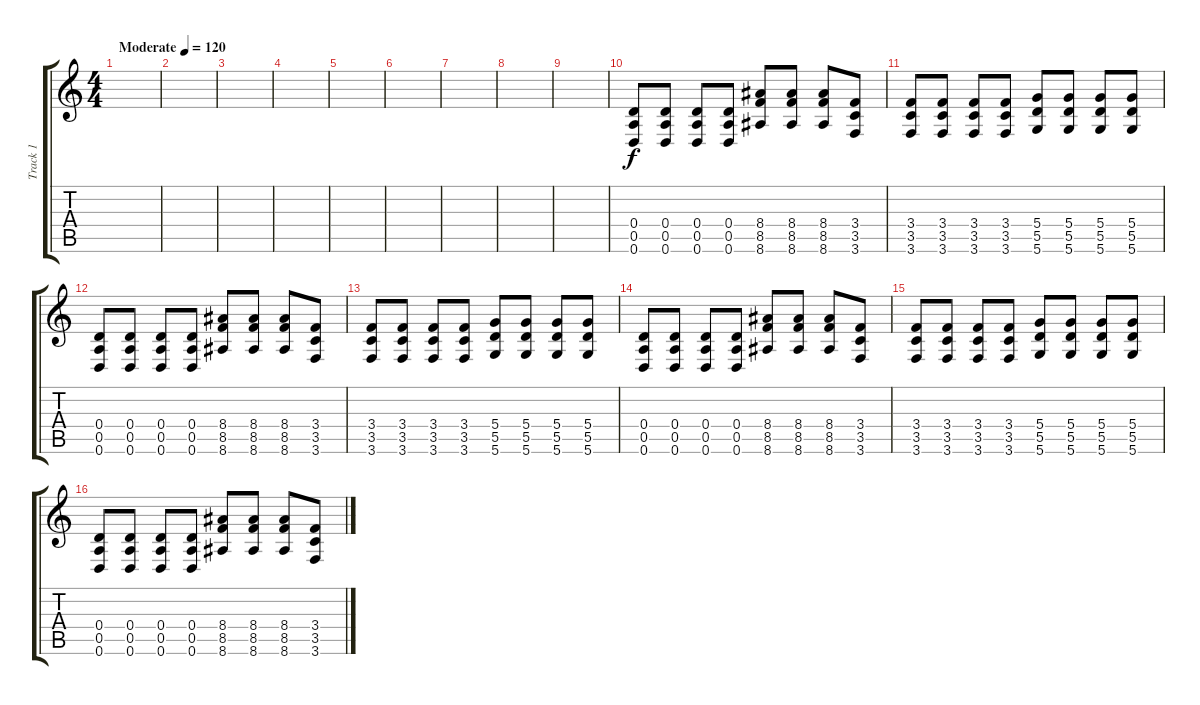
\track ("Track 1" "Track 1") {instrument overdrivenguitar}
\staff {score tabs}
\tuning (E4 B3 G3 D3 A2 D2) {hide}
\ts (4 4)
\tempo (120 "Moderate")
\clef g2
\ks c
|
|
|
|
|
|
|
|
|
(0.4 0.5 0.6).8 (0.4 0.5 0.6).8 (0.4 0.5 0.6).8 (0.4 0.5 0.6).8 (8.4 8.5 8.6).8 (8.4 8.5 8.6).8 (8.4 8.5 8.6).8 (3.4 3.5 3.6).8 |
(3.4 3.5 3.6).8 (3.4 3.5 3.6).8 (3.4 3.5 3.6).8 (3.4 3.5 3.6).8 (5.4 5.5 5.6).8 (5.4 5.5 5.6).8 (5.4 5.5 5.6).8 (5.4 5.5 5.6).8 |
(0.4 0.5 0.6).8 (0.4 0.5 0.6).8 (0.4 0.5 0.6).8 (0.4 0.5 0.6).8 (8.4 8.5 8.6).8 (8.4 8.5 8.6).8 (8.4 8.5 8.6).8 (3.4 3.5 3.6).8 |
(3.4 3.5 3.6).8 (3.4 3.5 3.6).8 (3.4 3.5 3.6).8 (3.4 3.5 3.6).8 (5.4 5.5 5.6).8 (5.4 5.5 5.6).8 (5.4 5.5 5.6).8 (5.4 5.5 5.6).8 |
(0.4 0.5 0.6).8 (0.4 0.5 0.6).8 (0.4 0.5 0.6).8 (0.4 0.5 0.6).8 (8.4 8.5 8.6).8 (8.4 8.5 8.6).8 (8.4 8.5 8.6).8 (3.4 3.5 3.6).8 |
(3.4 3.5 3.6).8 (3.4 3.5 3.6).8 (3.4 3.5 3.6).8 (3.4 3.5 3.6).8 (5.4 5.5 5.6).8 (5.4 5.5 5.6).8 (5.4 5.5 5.6).8 (5.4 5.5 5.6).8 |
(0.4 0.5 0.6).8 (0.4 0.5 0.6).8 (0.4 0.5 0.6).8 (0.4 0.5 0.6).8 (8.4 8.5 8.6).8 (8.4 8.5 8.6).8 (8.4 8.5 8.6).8 (3.4 3.5 3.6).8
